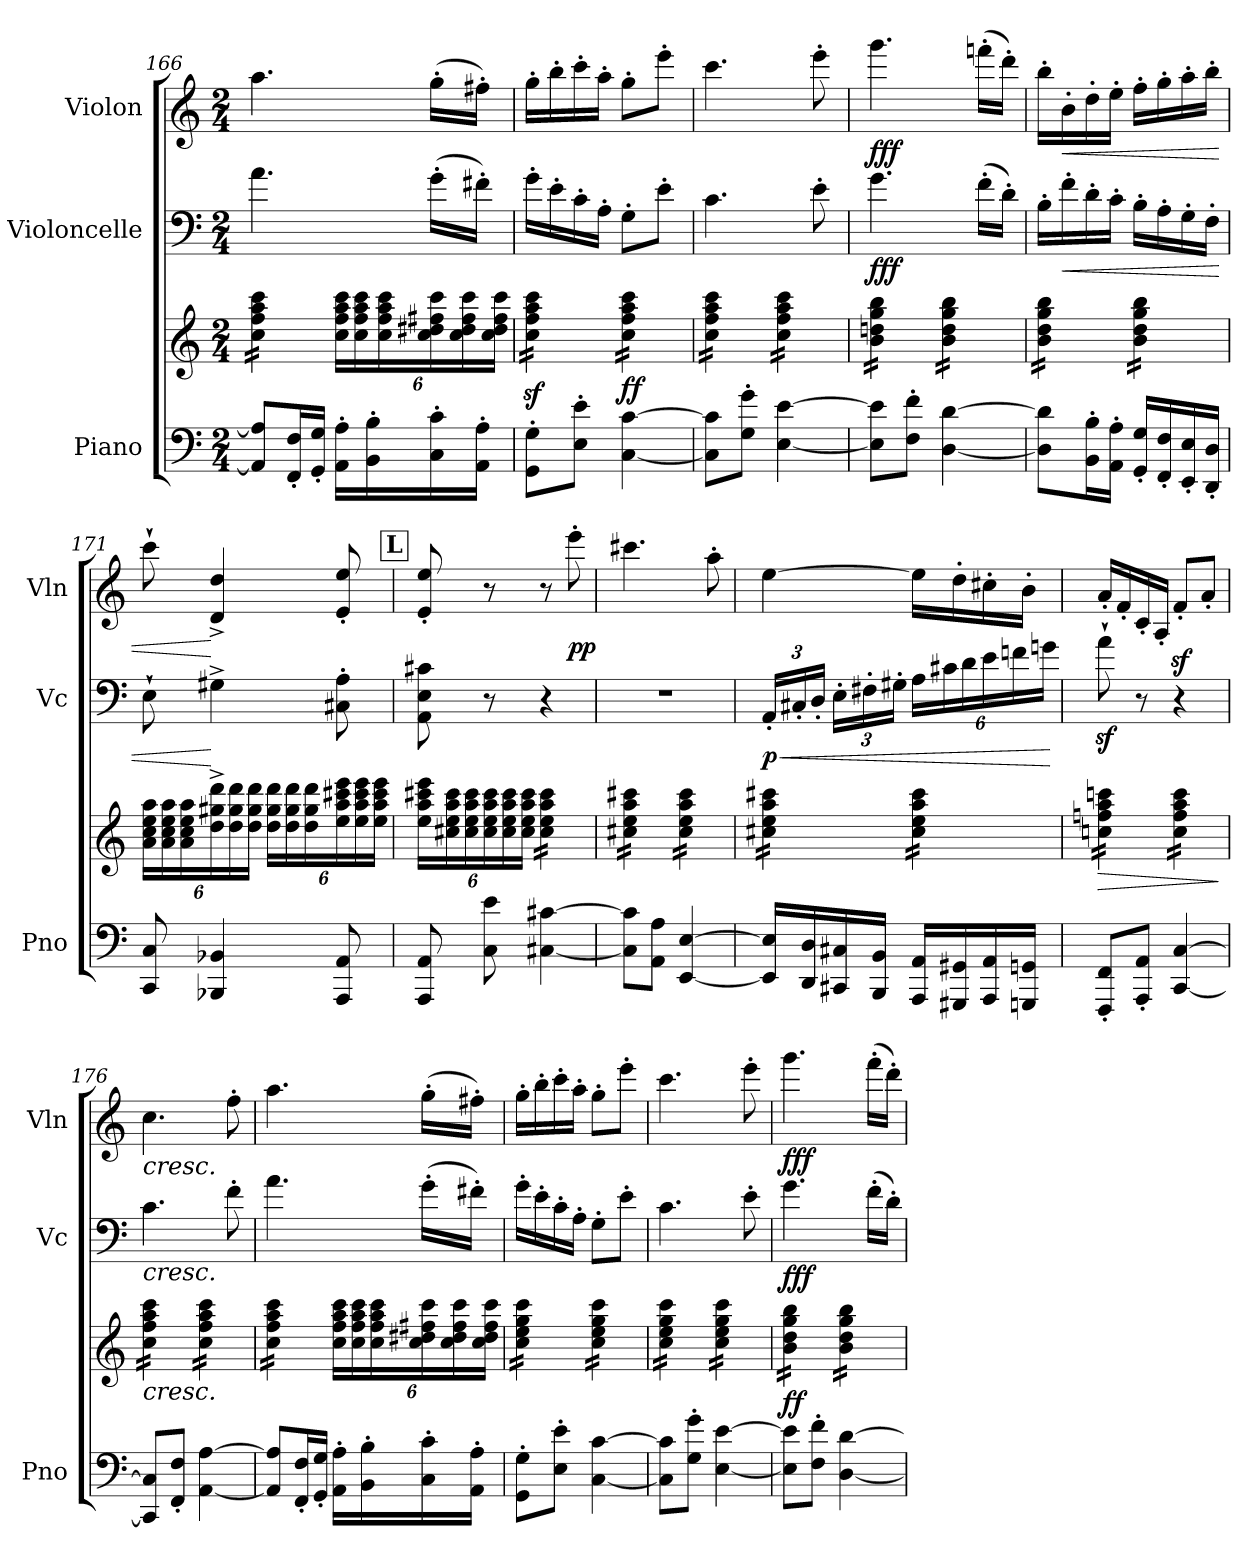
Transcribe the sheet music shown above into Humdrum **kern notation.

**kern	**kern	**dynam	**kern	**dynam	**kern	**dynam
*part3	*part3	*part3	*part2	*part2	*part1	*part1
*staff4	*staff3	*staff3/4	*staff2	*staff2	*staff1	*staff1
*I"Piano	*	*	*I"Violoncelle	*	*I"Violon	*
*I'Pno	*	*	*I'Vc	*	*I'Vln	*
*clefF4	*clefG2	*	*clefF4	*	*clefG2	*
*k[]	*k[]	*	*k[]	*	*k[]	*
*M2/4	*M2/4	*	*M2/4	*	*M2/4	*
=166	=166	=166	=166	=166	=166	=166
*	*tremolo	*	*	*	*	*
8AA/] 8A/]L	24cc\ 24ff\ 24aa\ 24ccc\LL	.	4.a\	.	4.aa\	.
.	24cc\ 24ff\ 24aa\ 24ccc\	.	.	.	.	.
.	24cc\ 24ff\ 24aa\ 24ccc\	.	.	.	.	.
16FF/' 16F/'L	24cc\ 24ff\ 24aa\ 24ccc\	.	.	.	.	.
.	24cc\ 24ff\ 24aa\ 24ccc\	.	.	.	.	.
16GG/' 16G/'JJ	.	.	.	.	.	.
.	24cc\ 24ff\ 24aa\ 24ccc\JJ	.	.	.	.	.
*	*Xtremolo	*	*	*	*	*
*	*Xbrackettup	*	*	*	*	*
16AA\' 16A\'LL	24cc\ 24ff\ 24aa\ 24ccc\LL	.	.	.	.	.
.	24cc\ 24ff\ 24aa\ 24ccc\	.	.	.	.	.
16BB\' 16B\'	.	.	.	.	.	.
.	24cc\ 24ff\ 24aa\ 24ccc\	.	.	.	.	.
16C\' 16c\'	24cc\ 24dd#X\ 24ff#X\ 24ccc\	.	(>16g'\LL	.	(>16gg'\LL	.
.	24cc\ 24dd#\ 24ff#\ 24ccc\	.	.	.	.	.
16AA\' 16A\'JJ	.	.	16f#X'\JJ)	.	16ff#X'\JJ)	.
.	24cc\ 24dd#\ 24ff#\ 24ccc\JJ	.	.	.	.	.
=167	=167	=167	=167	=167	=167	=167
*	*tremolo	*	*	*	*	*
8GG\' 8G\'L	24cc\z< 24ff\z< 24aa\z< 24ccc\z<LL	.	16g'\LL	.	16gg'\LL	.
.	24cc\z< 24ff\z< 24aa\z< 24ccc\z<	.	.	.	.	.
.	.	.	16e'\	.	16bb'\	.
.	24cc\z< 24ff\z< 24aa\z< 24ccc\z<	.	.	.	.	.
8E\' 8e\'J	24cc\z< 24ff\z< 24aa\z< 24ccc\z<	.	16c'\	.	16ccc'\	.
.	24cc\z< 24ff\z< 24aa\z< 24ccc\z<	.	.	.	.	.
.	.	.	16A'\JJ	.	16aa'\JJ	.
.	24cc\z< 24ff\z< 24aa\z< 24ccc\z<JJ	.	.	.	.	.
!	!	!LO:DY:b	!	!	!	!
[4C\ [4c\	24cc\ 24ff\ 24aa\ 24ccc\LL	ff	8G'\L	.	8gg'\L	.
.	24cc\ 24ff\ 24aa\ 24ccc\	.	.	.	.	.
.	24cc\ 24ff\ 24aa\ 24ccc\	.	.	.	.	.
.	24cc\ 24ff\ 24aa\ 24ccc\	.	8e'\J	.	8eee'\J	.
.	24cc\ 24ff\ 24aa\ 24ccc\	.	.	.	.	.
.	24cc\ 24ff\ 24aa\ 24ccc\JJ	.	.	.	.	.
=168	=168	=168	=168	=168	=168	=168
8C\] 8c\]L	24cc\ 24ff\ 24aa\ 24ccc\LL	.	4.c\	.	4.ccc\	.
.	24cc\ 24ff\ 24aa\ 24ccc\	.	.	.	.	.
.	24cc\ 24ff\ 24aa\ 24ccc\	.	.	.	.	.
8G\' 8g\'J	24cc\ 24ff\ 24aa\ 24ccc\	.	.	.	.	.
.	24cc\ 24ff\ 24aa\ 24ccc\	.	.	.	.	.
.	24cc\ 24ff\ 24aa\ 24ccc\JJ	.	.	.	.	.
[4E\ [4e\	24cc\ 24ff\ 24aa\ 24ccc\LL	.	.	.	.	.
.	24cc\ 24ff\ 24aa\ 24ccc\	.	.	.	.	.
.	24cc\ 24ff\ 24aa\ 24ccc\	.	.	.	.	.
.	24cc\ 24ff\ 24aa\ 24ccc\	.	8e'\	.	8eee'\	.
.	24cc\ 24ff\ 24aa\ 24ccc\	.	.	.	.	.
.	24cc\ 24ff\ 24aa\ 24ccc\JJ	.	.	.	.	.
=169	=169	=169	=169	=169	=169	=169
!	!	!	!	!LO:DY:b	!	!LO:DY:b
8E\] 8e\]L	24b\ 24ddn\ 24gg\ 24bb\LL	.	4.g\	fff	4.ggg\	fff
.	24b\ 24ddn\ 24gg\ 24bb\	.	.	.	.	.
.	24b\ 24ddn\ 24gg\ 24bb\	.	.	.	.	.
8F\' 8f\'J	24b\ 24ddn\ 24gg\ 24bb\	.	.	.	.	.
.	24b\ 24ddn\ 24gg\ 24bb\	.	.	.	.	.
.	24b\ 24ddn\ 24gg\ 24bb\JJ	.	.	.	.	.
[4D\ [4d\	24b\ 24dd\ 24gg\ 24bb\LL	.	.	.	.	.
.	24b\ 24dd\ 24gg\ 24bb\	.	.	.	.	.
.	24b\ 24dd\ 24gg\ 24bb\	.	.	.	.	.
.	24b\ 24dd\ 24gg\ 24bb\	.	(>16f'\LL	.	(>16fffn'\LL	.
.	24b\ 24dd\ 24gg\ 24bb\	.	.	.	.	.
.	.	.	16d'\JJ)	.	16ddd'\JJ)	.
.	24b\ 24dd\ 24gg\ 24bb\JJ	.	.	.	.	.
!!LO:PB:g=z
=170	=170	=170	=170	=170	=170	=170
8D\] 8d\]L	24b\ 24dd\ 24gg\ 24bb\LL	.	16B'\LL	.	16bb'\LL	.
.	24b\ 24dd\ 24gg\ 24bb\	.	.	.	.	.
!	!	!	!	!LO:HP:b	!	!LO:HP:b
.	.	.	16f'\	<	16b'\	<
.	24b\ 24dd\ 24gg\ 24bb\	.	.	.	.	.
16BB\' 16B\'L	24b\ 24dd\ 24gg\ 24bb\	.	16d'\	.	16dd'\	.
.	24b\ 24dd\ 24gg\ 24bb\	.	.	.	.	.
16AA\' 16A\'JJ	.	.	16c'\JJ	.	16ee'\JJ	.
.	24b\ 24dd\ 24gg\ 24bb\JJ	.	.	.	.	.
16GG/' 16G/'LL	24b\ 24dd\ 24gg\ 24bb\LL	.	16B'\LL	.	16ff'\LL	.
.	24b\ 24dd\ 24gg\ 24bb\	.	.	.	.	.
16FF/' 16F/'	.	.	16A'\	.	16gg'\	.
.	24b\ 24dd\ 24gg\ 24bb\	.	.	.	.	.
16EE/' 16E/'	24b\ 24dd\ 24gg\ 24bb\	.	16G'\	.	16aa'\	.
.	24b\ 24dd\ 24gg\ 24bb\	.	.	.	.	.
16DD/' 16D/'JJ	.	.	16F'\JJ	.	16bb'\JJ	.
.	24b\ 24dd\ 24gg\ 24bb\JJ	.	.	.	.	.
*	*Xtremolo	*	*	*	*	*
=171	=171	=171	=171	=171	=171	=171
8CC/ 8C/	24a\ 24cc\ 24ee\ 24aa\LL	.	8E`\	.	8ccc`\	.
.	24a\ 24cc\ 24ee\ 24aa\	.	.	.	.	.
.	24a\ 24cc\ 24ee\ 24aa\	.	.	.	.	.
4BBB-X/ 4BB-X/	24dd\^ 24gg#X\^ 24ddd\^	.	4G#X^\	[	4d/^ 4dd/^	[
.	24dd\ 24gg#\ 24ddd\	.	.	.	.	.
.	24dd\ 24gg#\ 24ddd\JJ	.	.	.	.	.
.	24dd\ 24gg#\ 24ddd\LL	.	.	.	.	.
.	24dd\ 24gg#\ 24ddd\	.	.	.	.	.
.	24dd\ 24gg#\ 24ddd\	.	.	.	.	.
8AAA/ 8AA/	24ee\ 24aa\ 24ccc#X\ 24eee\	.	8C#X\' 8A\'	.	8e/' 8ee/'	.
.	24ee\ 24aa\ 24ccc#\ 24eee\	.	.	.	.	.
.	24ee\ 24aa\ 24ccc#\ 24eee\JJ	.	.	.	.	.
!!LO:REH:place=s1:a:B:fs=14:t=L
=172	=172	=172	=172	=172	=172	=172
!	!	!LO:DY:b	!	!	!	!
8AAA/ 8AA/	24ee\ 24aa\ 24ccc#X\ 24eee\LL	other-dynamics	8AA\ 8E\ 8c#X\	.	8e/' 8ee/'	.
.	24cc#X\ 24ee\ 24aa\ 24ccc#\	.	.	.	.	.
.	24cc#\ 24ee\ 24aa\ 24ccc#\	.	.	.	.	.
8C\ 8e\	24cc#\ 24ee\ 24aa\ 24ccc#\	.	8r	.	8r	.
.	24cc#\ 24ee\ 24aa\ 24ccc#\	.	.	.	.	.
.	24cc#\ 24ee\ 24aa\ 24ccc#\JJ	.	.	.	.	.
*	*tremolo	*	*	*	*	*
[4C#X\ [4c#X\	24cc#\ 24ee\ 24aa\ 24ccc#\LL	.	4r	.	8r	.
.	24cc#\ 24ee\ 24aa\ 24ccc#\	.	.	.	.	.
.	24cc#\ 24ee\ 24aa\ 24ccc#\	.	.	.	.	.
!	!	!	!	!	!	!LO:DY:b
.	24cc#\ 24ee\ 24aa\ 24ccc#\	.	.	.	8eee'\	pp
.	24cc#\ 24ee\ 24aa\ 24ccc#\	.	.	.	.	.
.	24cc#\ 24ee\ 24aa\ 24ccc#\JJ	.	.	.	.	.
=173	=173	=173	=173	=173	=173	=173
8C#\] 8c#\]L	24cc#X\ 24ee\ 24aa\ 24ccc#X\LL	.	2r	.	4.ccc#X\	.
.	24cc#X\ 24ee\ 24aa\ 24ccc#X\	.	.	.	.	.
.	24cc#X\ 24ee\ 24aa\ 24ccc#X\	.	.	.	.	.
8AA\ 8A\J	24cc#X\ 24ee\ 24aa\ 24ccc#X\	.	.	.	.	.
.	24cc#X\ 24ee\ 24aa\ 24ccc#X\	.	.	.	.	.
.	24cc#X\ 24ee\ 24aa\ 24ccc#X\JJ	.	.	.	.	.
[4EE/ [4E/	24cc#\ 24ee\ 24aa\ 24ccc#\LL	.	.	.	.	.
.	24cc#\ 24ee\ 24aa\ 24ccc#\	.	.	.	.	.
.	24cc#\ 24ee\ 24aa\ 24ccc#\	.	.	.	.	.
.	24cc#\ 24ee\ 24aa\ 24ccc#\	.	.	.	8aa'\	.
.	24cc#\ 24ee\ 24aa\ 24ccc#\	.	.	.	.	.
.	24cc#\ 24ee\ 24aa\ 24ccc#\JJ	.	.	.	.	.
!!LO:LB:g=z
=174	=174	=174	=174	=174	=174	=174
*	*	*	*Xbrackettup	*	*	*
!	!	!	!	!LO:HP:b	!	!
!	!	!	!	!LO:DY:n=1:b	!	!
16EE/] 16E/]LL	24cc#X\ 24ee\ 24aa\ 24ccc#X\LL	.	24AA'/LL	< p	[4ee\	.
.	24cc#X\ 24ee\ 24aa\ 24ccc#X\	.	24C#X'/	.	.	.
16DD/ 16D/	.	.	.	.	.	.
.	24cc#X\ 24ee\ 24aa\ 24ccc#X\	.	24D'/JJ	.	.	.
16CC#X/ 16C#X/	24cc#X\ 24ee\ 24aa\ 24ccc#X\	.	24E'\LL	.	.	.
.	24cc#X\ 24ee\ 24aa\ 24ccc#X\	.	24F#X'\	.	.	.
16BBB/ 16BB/JJ	.	.	.	.	.	.
.	24cc#X\ 24ee\ 24aa\ 24ccc#X\JJ	.	24G#X'\JJ	.	.	.
16AAA/ 16AA/LL	24cc#\ 24ee\ 24aa\ 24ccc#\LL	.	24A\LL	.	16ee\LL]	.
.	24cc#\ 24ee\ 24aa\ 24ccc#\	.	24c#X\	.	.	.
16GGG#X/ 16GG#X/	.	.	.	.	16dd'\	.
.	24cc#\ 24ee\ 24aa\ 24ccc#\	.	24d\	.	.	.
16AAA/ 16AA/	24cc#\ 24ee\ 24aa\ 24ccc#\	.	24e\	.	16cc#X'\	.
.	24cc#\ 24ee\ 24aa\ 24ccc#\	.	24fn\	.	.	.
16GGGn/ 16GGn/JJ	.	.	.	.	16b'\JJ	.
.	24cc#\ 24ee\ 24aa\ 24ccc#\JJ	.	24gn\JJ	.	.	.
.	.	.	.	[	.	.
=175	=175	=175	=175	=175	=175	=175
!	!	!LO:HP:b	!	!	!	!
8FFF/' 8FF/'L	24ccn\ 24ffn\ 24aa\ 24cccn\LL	>	8az<`\	.	16a'/LL	.
.	24ccn\ 24ffn\ 24aa\ 24cccn\	.	.	.	.	.
.	.	.	.	.	16f'/	.
.	24ccn\ 24ffn\ 24aa\ 24cccn\	.	.	.	.	.
8AAA/' 8AA/'J	24ccn\ 24ffn\ 24aa\ 24cccn\	.	8r	.	16c'/	.
.	24ccn\ 24ffn\ 24aa\ 24cccn\	.	.	.	.	.
.	.	.	.	.	16A'/JJ	.
.	24ccn\ 24ffn\ 24aa\ 24cccn\JJ	.	.	.	.	.
[4CC/ [4C/	24cc\ 24ff\ 24aa\ 24ccc\LL	.	4r	.	8fz<'/L	.
.	24cc\ 24ff\ 24aa\ 24ccc\	.	.	.	.	.
.	24cc\ 24ff\ 24aa\ 24ccc\	.	.	.	.	.
.	24cc\ 24ff\ 24aa\ 24ccc\	.	.	.	8a'/J	.
.	24cc\ 24ff\ 24aa\ 24ccc\	.	.	.	.	.
.	24cc\ 24ff\ 24aa\ 24ccc\JJ	.	.	.	.	.
.	.	]	.	.	.	.
=176	=176	=176	=176	=176	=176	=176
!	!	!	!	!	!LO:TX:b:i:t=cresc.	!
!	!	!	!LO:TX:b:i:t=cresc.	!	!	!
!	!LO:TX:b:i:t=cresc.	!	!	!	!	!
8CC/] 8C/]L	24cc\ 24ff\ 24aa\ 24ccc\LL	.	4.c\	.	4.cc\	.
.	24cc\ 24ff\ 24aa\ 24ccc\	.	.	.	.	.
.	24cc\ 24ff\ 24aa\ 24ccc\	.	.	.	.	.
8FF/' 8F/'J	24cc\ 24ff\ 24aa\ 24ccc\	.	.	.	.	.
.	24cc\ 24ff\ 24aa\ 24ccc\	.	.	.	.	.
.	24cc\ 24ff\ 24aa\ 24ccc\JJ	.	.	.	.	.
[4AA\ [4A\	24cc\ 24ff\ 24aa\ 24ccc\LL	.	.	.	.	.
.	24cc\ 24ff\ 24aa\ 24ccc\	.	.	.	.	.
.	24cc\ 24ff\ 24aa\ 24ccc\	.	.	.	.	.
.	24cc\ 24ff\ 24aa\ 24ccc\	.	8f'\	.	8ff'\	.
.	24cc\ 24ff\ 24aa\ 24ccc\	.	.	.	.	.
.	24cc\ 24ff\ 24aa\ 24ccc\JJ	.	.	.	.	.
=177	=177	=177	=177	=177	=177	=177
8AA/] 8A/]L	24cc\ 24ff\ 24aa\ 24ccc\LL	.	4.a\	.	4.aa\	.
.	24cc\ 24ff\ 24aa\ 24ccc\	.	.	.	.	.
.	24cc\ 24ff\ 24aa\ 24ccc\	.	.	.	.	.
16FF/' 16F/'L	24cc\ 24ff\ 24aa\ 24ccc\	.	.	.	.	.
.	24cc\ 24ff\ 24aa\ 24ccc\	.	.	.	.	.
16GG/' 16G/'JJ	.	.	.	.	.	.
.	24cc\ 24ff\ 24aa\ 24ccc\JJ	.	.	.	.	.
*	*Xtremolo	*	*	*	*	*
16AA\' 16A\'LL	24cc\ 24ff\ 24aa\ 24ccc\LL	.	.	.	.	.
.	24cc\ 24ff\ 24aa\ 24ccc\	.	.	.	.	.
16BB\' 16B\'	.	.	.	.	.	.
.	24cc\ 24ff\ 24aa\ 24ccc\	.	.	.	.	.
16C\' 16c\'	24cc\ 24dd#X\ 24ff#X\ 24ccc\	.	(>16g'\LL	.	(>16gg'\LL	.
.	24cc\ 24dd#\ 24ff#\ 24ccc\	.	.	.	.	.
16AA\' 16A\'JJ	.	.	16f#X'\JJ)	.	16ff#X'\JJ)	.
.	24cc\ 24dd#\ 24ff#\ 24ccc\JJ	.	.	.	.	.
=178	=178	=178	=178	=178	=178	=178
*	*tremolo	*	*	*	*	*
8GG\' 8G\'L	24cc\ 24ee\ 24gg\ 24ccc\LL	.	16g'\LL	.	16gg'\LL	.
.	24cc\ 24ee\ 24gg\ 24ccc\	.	.	.	.	.
.	.	.	16e'\	.	16bb'\	.
.	24cc\ 24ee\ 24gg\ 24ccc\	.	.	.	.	.
8E\' 8e\'J	24cc\ 24ee\ 24gg\ 24ccc\	.	16c'\	.	16ccc'\	.
.	24cc\ 24ee\ 24gg\ 24ccc\	.	.	.	.	.
.	.	.	16A'\JJ	.	16aa'\JJ	.
.	24cc\ 24ee\ 24gg\ 24ccc\JJ	.	.	.	.	.
[4C\ [4c\	24cc\ 24ee\ 24gg\ 24ccc\LL	.	8G'\L	.	8gg'\L	.
.	24cc\ 24ee\ 24gg\ 24ccc\	.	.	.	.	.
.	24cc\ 24ee\ 24gg\ 24ccc\	.	.	.	.	.
.	24cc\ 24ee\ 24gg\ 24ccc\	.	8e'\J	.	8eee'\J	.
.	24cc\ 24ee\ 24gg\ 24ccc\	.	.	.	.	.
.	24cc\ 24ee\ 24gg\ 24ccc\JJ	.	.	.	.	.
!!LO:LB:g=z
=179	=179	=179	=179	=179	=179	=179
8C\] 8c\]L	24cc\ 24ee\ 24gg\ 24ccc\LL	.	4.c\	.	4.ccc\	.
.	24cc\ 24ee\ 24gg\ 24ccc\	.	.	.	.	.
.	24cc\ 24ee\ 24gg\ 24ccc\	.	.	.	.	.
8G\' 8g\'J	24cc\ 24ee\ 24gg\ 24ccc\	.	.	.	.	.
.	24cc\ 24ee\ 24gg\ 24ccc\	.	.	.	.	.
.	24cc\ 24ee\ 24gg\ 24ccc\JJ	.	.	.	.	.
[4E\ [4e\	24cc\ 24ee\ 24gg\ 24ccc\LL	.	.	.	.	.
.	24cc\ 24ee\ 24gg\ 24ccc\	.	.	.	.	.
.	24cc\ 24ee\ 24gg\ 24ccc\	.	.	.	.	.
.	24cc\ 24ee\ 24gg\ 24ccc\	.	8e'\	.	8eee'\	.
.	24cc\ 24ee\ 24gg\ 24ccc\	.	.	.	.	.
.	24cc\ 24ee\ 24gg\ 24ccc\JJ	.	.	.	.	.
=180	=180	=180	=180	=180	=180	=180
!	!	!LO:DY:b	!	!LO:DY:b	!	!LO:DY:b
8E\] 8e\]L	24b\ 24dd\ 24gg\ 24bb\LL	ff	4.g\	fff	4.ggg\	fff
.	24b\ 24dd\ 24gg\ 24bb\	.	.	.	.	.
.	24b\ 24dd\ 24gg\ 24bb\	.	.	.	.	.
8F\' 8f\'J	24b\ 24dd\ 24gg\ 24bb\	.	.	.	.	.
.	24b\ 24dd\ 24gg\ 24bb\	.	.	.	.	.
.	24b\ 24dd\ 24gg\ 24bb\JJ	.	.	.	.	.
[4D\ [4d\	24b\ 24dd\ 24gg\ 24bb\LL	.	.	.	.	.
.	24b\ 24dd\ 24gg\ 24bb\	.	.	.	.	.
.	24b\ 24dd\ 24gg\ 24bb\	.	.	.	.	.
.	24b\ 24dd\ 24gg\ 24bb\	.	(>16f'\LL	.	(>16fff'\LL	.
.	24b\ 24dd\ 24gg\ 24bb\	.	.	.	.	.
.	.	.	16d'\JJ)	.	16ddd'\JJ)	.
.	24b\ 24dd\ 24gg\ 24bb\JJ	.	.	.	.	.
*	*Xtremolo	*	*	*	*	*
=	=	=	=	=	=	=
*-	*-	*-	*-	*-	*-	*-
